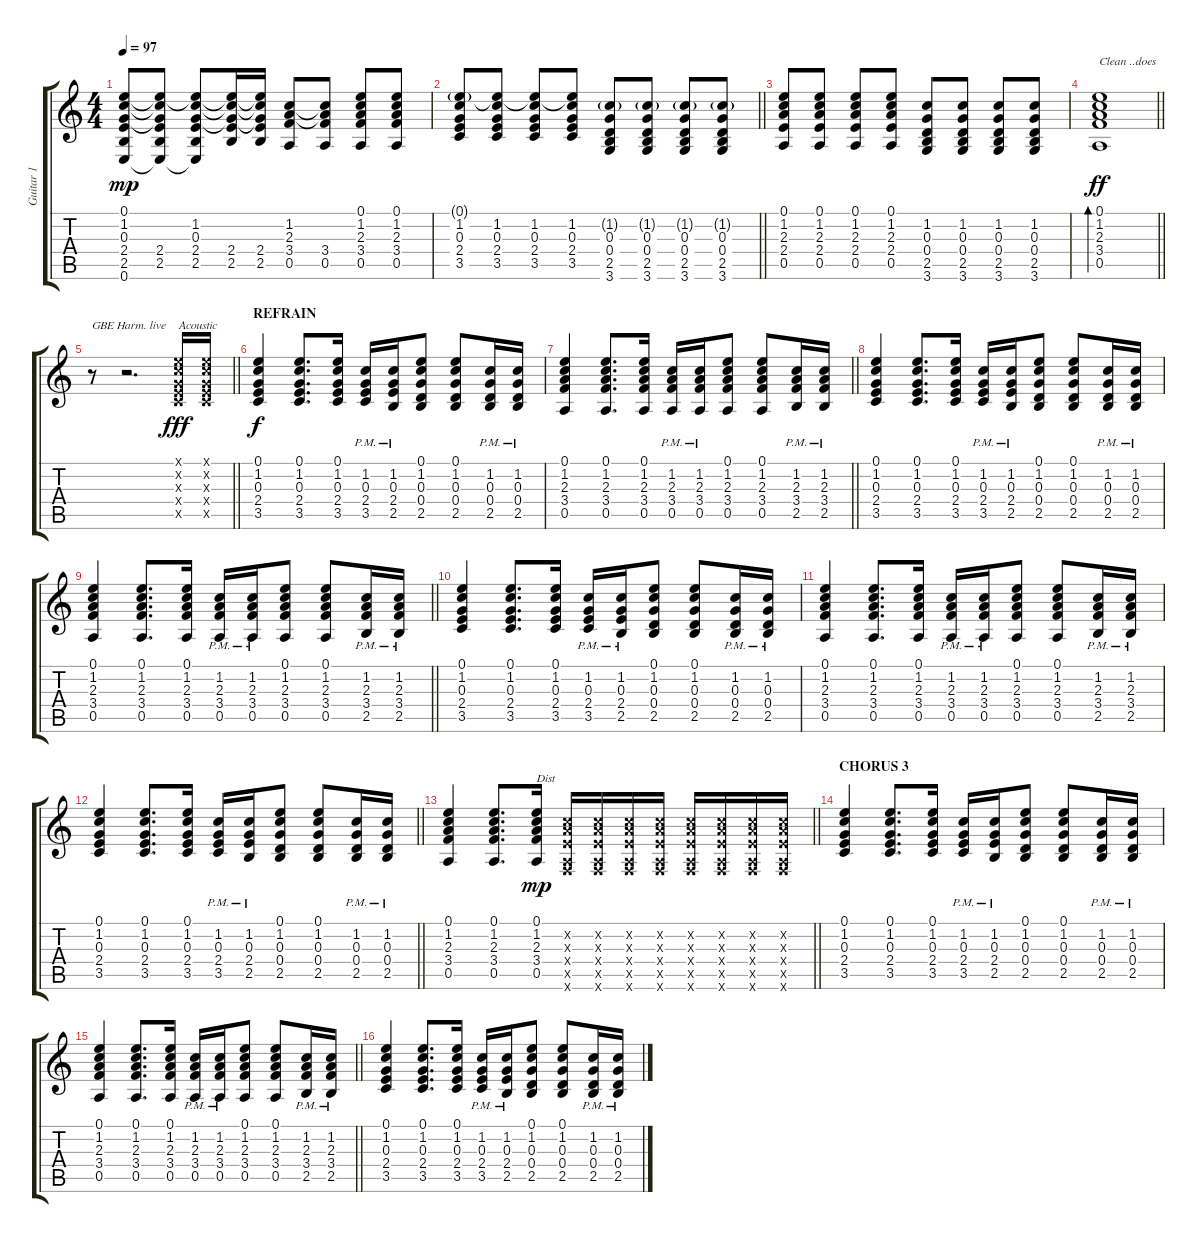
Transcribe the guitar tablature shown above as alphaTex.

\track ("Guitar 1" "Guitar 1") {instrument acousticguitarsteel}
\staff {score tabs}
\tuning (E4 B3 G3 D3 A2 E2) {hide}
\ts (4 4)
\tempo 97
\clef g2
\ks c
(0.1 1.2 0.3 2.4 2.5 0.6).8{dy mp} (0.1{t} 1.2{t} 0.3{t} 2.4 2.5 0.6{t}).8 (0.1{t} 1.2 0.3 2.4 2.5 0.6{t}).8 (0.1{t} 1.2{t} 0.3{t} 2.4 2.5).16 (0.1{t} 1.2{t} 0.3{t} 2.4 2.5).16 (1.2 2.3 3.4 0.5).8 (1.2{t} 2.3{t} 3.4 0.5).8 (0.1 1.2 2.3 3.4 0.5).8 (0.1 1.2 2.3 3.4 0.5).8 |
\barLineRight lightlight
(0.1{g} 1.2 0.3 2.4 3.5).8 (0.1{t} 1.2 0.3 2.4 3.5).8 (0.1{t} 1.2 0.3 2.4 3.5).8 (0.1{t} 1.2 0.3 2.4 3.5).8 (1.2{g} 0.3 0.4 2.5 3.6).8 (1.2{g} 0.3 0.4 2.5 3.6).8 (1.2{g} 0.3 0.4 2.5 3.6).8 (1.2{g} 0.3 0.4 2.5 3.6).8 |
(0.1 1.2 2.3 2.4 0.5).8 (0.1 1.2 2.3 2.4 0.5).8 (0.1 1.2 2.3 2.4 0.5).8 (0.1 1.2 2.3 2.4 0.5).8 (1.2 0.3 0.4 2.5 3.6).8 (1.2 0.3 0.4 2.5 3.6).8 (1.2 0.3 0.4 2.5 3.6).8 (1.2 0.3 0.4 2.5 3.6).8 |
\barLineRight lightlight
(0.1 1.2 2.3 3.4 0.5).1{bd 120 txt "Clean ..does" dy ff volume 12 instrument acousticguitarsteel} |
\barLineRight lightlight
r.8{txt "GBE Harm. live"} r.2{d} (0.1{x} 1.2{x} 0.3{x} 2.4{x} 3.5{x}).16{txt "Acoustic" dy fff} (0.1{x} 1.2{x} 0.3{x} 2.4{x} 3.5{x}).16 |
\section ("" "REFRAIN")
(0.1 1.2 0.3 2.4 3.5).4{dy f} (0.1 1.2 0.3 2.4 3.5).8{d} (0.1 1.2 0.3 2.4 3.5).16 (1.2{pm} 0.3{pm} 2.4{pm} 3.5{pm}).16 (1.2{pm} 0.3{pm} 2.4{pm} 2.5{pm}).16 (0.1 1.2 0.3 0.4 2.5).8 (0.1 1.2 0.3 0.4 2.5).8 (1.2{pm} 0.3{pm} 0.4{pm} 2.5{pm}).16 (1.2{pm} 0.3{pm} 0.4{pm} 2.5{pm}).16 |
\barLineRight lightlight
(0.1 1.2 2.3 3.4 0.5).4 (0.1 1.2 2.3 3.4 0.5).8{d} (0.1 1.2 2.3 3.4 0.5).16 (1.2{pm} 2.3{pm} 3.4{pm} 0.5{pm}).16 (1.2{pm} 2.3{pm} 3.4{pm} 0.5{pm}).16 (0.1 1.2 2.3 3.4 0.5).8 (0.1 1.2 2.3 3.4 0.5).8 (1.2{pm} 2.3{pm} 3.4{pm} 2.5{pm}).16 (1.2{pm} 2.3{pm} 3.4{pm} 2.5{pm}).16 |
(0.1 1.2 0.3 2.4 3.5).4 (0.1 1.2 0.3 2.4 3.5).8{d} (0.1 1.2 0.3 2.4 3.5).16 (1.2{pm} 0.3{pm} 2.4{pm} 3.5{pm}).16 (1.2{pm} 0.3{pm} 2.4{pm} 2.5{pm}).16 (0.1 1.2 0.3 0.4 2.5).8 (0.1 1.2 0.3 0.4 2.5).8 (1.2{pm} 0.3{pm} 0.4{pm} 2.5{pm}).16 (1.2{pm} 0.3{pm} 0.4{pm} 2.5{pm}).16 |
\barLineRight lightlight
(0.1 1.2 2.3 3.4 0.5).4 (0.1 1.2 2.3 3.4 0.5).8{d} (0.1 1.2 2.3 3.4 0.5).16 (1.2{pm} 2.3{pm} 3.4{pm} 0.5{pm}).16 (1.2{pm} 2.3{pm} 3.4{pm} 0.5{pm}).16 (0.1 1.2 2.3 3.4 0.5).8 (0.1 1.2 2.3 3.4 0.5).8 (1.2{pm} 2.3{pm} 3.4{pm} 2.5{pm}).16 (1.2{pm} 2.3{pm} 3.4{pm} 2.5{pm}).16 |
(0.1 1.2 0.3 2.4 3.5).4 (0.1 1.2 0.3 2.4 3.5).8{d} (0.1 1.2 0.3 2.4 3.5).16 (1.2{pm} 0.3{pm} 2.4{pm} 3.5{pm}).16 (1.2{pm} 0.3{pm} 2.4{pm} 2.5{pm}).16 (0.1 1.2 0.3 0.4 2.5).8 (0.1 1.2 0.3 0.4 2.5).8 (1.2{pm} 0.3{pm} 0.4{pm} 2.5{pm}).16 (1.2{pm} 0.3{pm} 0.4{pm} 2.5{pm}).16 |
(0.1 1.2 2.3 3.4 0.5).4 (0.1 1.2 2.3 3.4 0.5).8{d} (0.1 1.2 2.3 3.4 0.5).16 (1.2{pm} 2.3{pm} 3.4{pm} 0.5{pm}).16 (1.2{pm} 2.3{pm} 3.4{pm} 0.5{pm}).16 (0.1 1.2 2.3 3.4 0.5).8 (0.1 1.2 2.3 3.4 0.5).8 (1.2{pm} 2.3{pm} 3.4{pm} 2.5{pm}).16 (1.2{pm} 2.3{pm} 3.4{pm} 2.5{pm}).16 |
\barLineRight lightlight
(0.1 1.2 0.3 2.4 3.5).4 (0.1 1.2 0.3 2.4 3.5).8{d} (0.1 1.2 0.3 2.4 3.5).16 (1.2{pm} 0.3{pm} 2.4{pm} 3.5{pm}).16 (1.2{pm} 0.3{pm} 2.4{pm} 2.5{pm}).16 (0.1 1.2 0.3 0.4 2.5).8 (0.1 1.2 0.3 0.4 2.5).8 (1.2{pm} 0.3{pm} 0.4{pm} 2.5{pm}).16 (1.2{pm} 0.3{pm} 0.4{pm} 2.5{pm}).16 |
\barLineRight lightlight
(0.1 1.2 2.3 3.4 0.5).4 (0.1 1.2 2.3 3.4 0.5).8{d} (0.1 1.2 2.3 3.4 0.5).16{txt "Dist" dy mp instrument distortionguitar} (1.2{x} 2.3{x} 2.4{x} 0.5{x} 1.6{x}).16 (1.2{x} 2.3{x} 2.4{x} 0.5{x} 1.6{x}).16 (1.2{x} 2.3{x} 2.4{x} 0.5{x} 1.6{x}).16 (1.2{x} 2.3{x} 2.4{x} 0.5{x} 1.6{x}).16 (1.2{x} 2.3{x} 2.4{x} 0.5{x} 1.6{x}).16 (1.2{x} 2.3{x} 2.4{x} 0.5{x} 1.6{x}).16 (1.2{x} 2.3{x} 2.4{x} 0.5{x} 1.6{x}).16 (1.2{x} 2.3{x} 2.4{x} 0.5{x} 1.6{x}).16 |
\section ("" "CHORUS 3")
(0.1 1.2 0.3 2.4 3.5).4{instrument distortionguitar} (0.1 1.2 0.3 2.4 3.5).8{d} (0.1 1.2 0.3 2.4 3.5).16 (1.2{pm} 0.3{pm} 2.4{pm} 3.5{pm}).16 (1.2{pm} 0.3{pm} 2.4{pm} 2.5{pm}).16 (0.1 1.2 0.3 0.4 2.5).8 (0.1 1.2 0.3 0.4 2.5).8 (1.2{pm} 0.3{pm} 0.4{pm} 2.5{pm}).16 (1.2{pm} 0.3{pm} 0.4{pm} 2.5{pm}).16 |
\barLineRight lightlight
(0.1 1.2 2.3 3.4 0.5).4 (0.1 1.2 2.3 3.4 0.5).8{d} (0.1 1.2 2.3 3.4 0.5).16 (1.2{pm} 2.3{pm} 3.4{pm} 0.5{pm}).16 (1.2{pm} 2.3{pm} 3.4{pm} 0.5{pm}).16 (0.1 1.2 2.3 3.4 0.5).8 (0.1 1.2 2.3 3.4 0.5).8 (1.2{pm} 2.3{pm} 3.4{pm} 2.5{pm}).16 (1.2{pm} 2.3{pm} 3.4{pm} 2.5{pm}).16 |
(0.1 1.2 0.3 2.4 3.5).4 (0.1 1.2 0.3 2.4 3.5).8{d} (0.1 1.2 0.3 2.4 3.5).16 (1.2{pm} 0.3{pm} 2.4{pm} 3.5{pm}).16 (1.2{pm} 0.3{pm} 2.4{pm} 2.5{pm}).16 (0.1 1.2 0.3 0.4 2.5).8 (0.1 1.2 0.3 0.4 2.5).8 (1.2{pm} 0.3{pm} 0.4{pm} 2.5{pm}).16 (1.2{pm} 0.3{pm} 0.4{pm} 2.5{pm}).16
